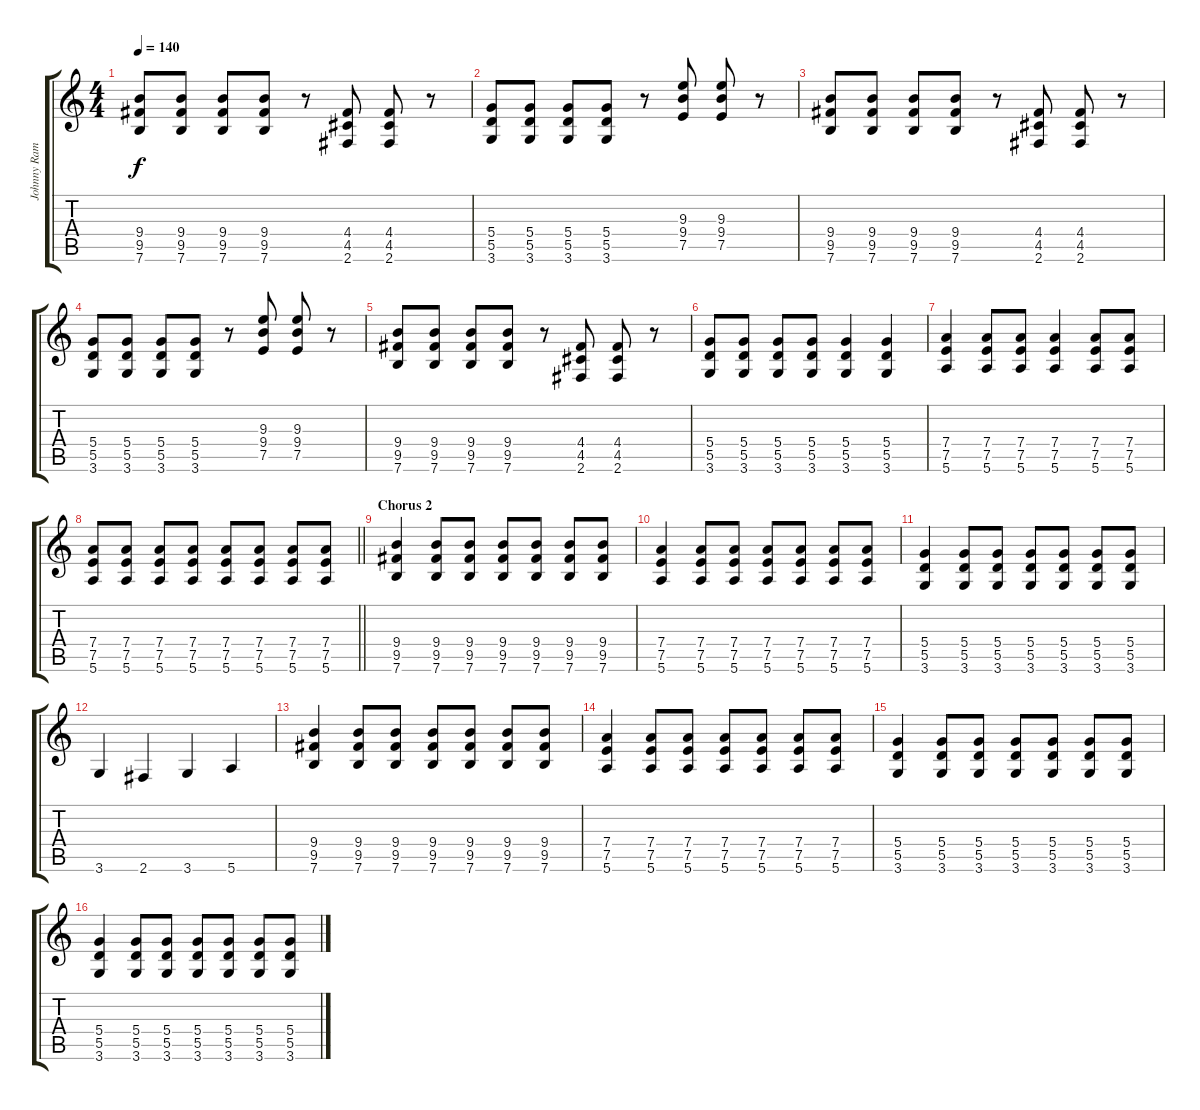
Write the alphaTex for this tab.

\track ("Johnny Ramone" "Johnny Ram") {instrument overdrivenguitar}
\staff {score tabs}
\tuning (E4 B3 G3 D3 A2 E2) {hide}
\ts (4 4)
\tempo 140
\clef g2
\ks c
(9.4 9.5 7.6).8{dy f} (9.4 9.5 7.6).8 (9.4 9.5 7.6).8 (9.4 9.5 7.6).8 r.8 (4.4 4.5 2.6).8 (4.4 4.5 2.6).8 r.8 |
(5.4 5.5 3.6).8 (5.4 5.5 3.6).8 (5.4 5.5 3.6).8 (5.4 5.5 3.6).8 r.8 (9.3 9.4 7.5).8 (9.3 9.4 7.5).8 r.8 |
(9.4 9.5 7.6).8 (9.4 9.5 7.6).8 (9.4 9.5 7.6).8 (9.4 9.5 7.6).8 r.8 (4.4 4.5 2.6).8 (4.4 4.5 2.6).8 r.8 |
(5.4 5.5 3.6).8 (5.4 5.5 3.6).8 (5.4 5.5 3.6).8 (5.4 5.5 3.6).8 r.8 (9.3 9.4 7.5).8 (9.3 9.4 7.5).8 r.8 |
(9.4 9.5 7.6).8 (9.4 9.5 7.6).8 (9.4 9.5 7.6).8 (9.4 9.5 7.6).8 r.8 (4.4 4.5 2.6).8 (4.4 4.5 2.6).8 r.8 |
(5.4 5.5 3.6).8 (5.4 5.5 3.6).8 (5.4 5.5 3.6).8 (5.4 5.5 3.6).8 (5.4 5.5 3.6).4 (5.4 5.5 3.6).4 |
(7.4 7.5 5.6).4 (7.4 7.5 5.6).8 (7.4 7.5 5.6).8 (7.4 7.5 5.6).4 (7.4 7.5 5.6).8 (7.4 7.5 5.6).8 |
\barLineRight lightlight
(7.4 7.5 5.6).8 (7.4 7.5 5.6).8 (7.4 7.5 5.6).8 (7.4 7.5 5.6).8 (7.4 7.5 5.6).8 (7.4 7.5 5.6).8 (7.4 7.5 5.6).8 (7.4 7.5 5.6).8 |
\section ("" "Chorus 2")
(9.4 9.5 7.6).4 (9.4 9.5 7.6).8 (9.4 9.5 7.6).8 (9.4 9.5 7.6).8 (9.4 9.5 7.6).8 (9.4 9.5 7.6).8 (9.4 9.5 7.6).8 |
(7.4 7.5 5.6).4 (7.4 7.5 5.6).8 (7.4 7.5 5.6).8 (7.4 7.5 5.6).8 (7.4 7.5 5.6).8 (7.4 7.5 5.6).8 (7.4 7.5 5.6).8 |
(5.4 5.5 3.6).4 (5.4 5.5 3.6).8 (5.4 5.5 3.6).8 (5.4 5.5 3.6).8 (5.4 5.5 3.6).8 (5.4 5.5 3.6).8 (5.4 5.5 3.6).8 |
3.6.4 2.6.4 3.6.4 5.6.4 |
(9.4 9.5 7.6).4 (9.4 9.5 7.6).8 (9.4 9.5 7.6).8 (9.4 9.5 7.6).8 (9.4 9.5 7.6).8 (9.4 9.5 7.6).8 (9.4 9.5 7.6).8 |
(7.4 7.5 5.6).4 (7.4 7.5 5.6).8 (7.4 7.5 5.6).8 (7.4 7.5 5.6).8 (7.4 7.5 5.6).8 (7.4 7.5 5.6).8 (7.4 7.5 5.6).8 |
(5.4 5.5 3.6).4 (5.4 5.5 3.6).8 (5.4 5.5 3.6).8 (5.4 5.5 3.6).8 (5.4 5.5 3.6).8 (5.4 5.5 3.6).8 (5.4 5.5 3.6).8 |
(5.4 5.5 3.6).4 (5.4 5.5 3.6).8 (5.4 5.5 3.6).8 (5.4 5.5 3.6).8 (5.4 5.5 3.6).8 (5.4 5.5 3.6).8 (5.4 5.5 3.6).8
